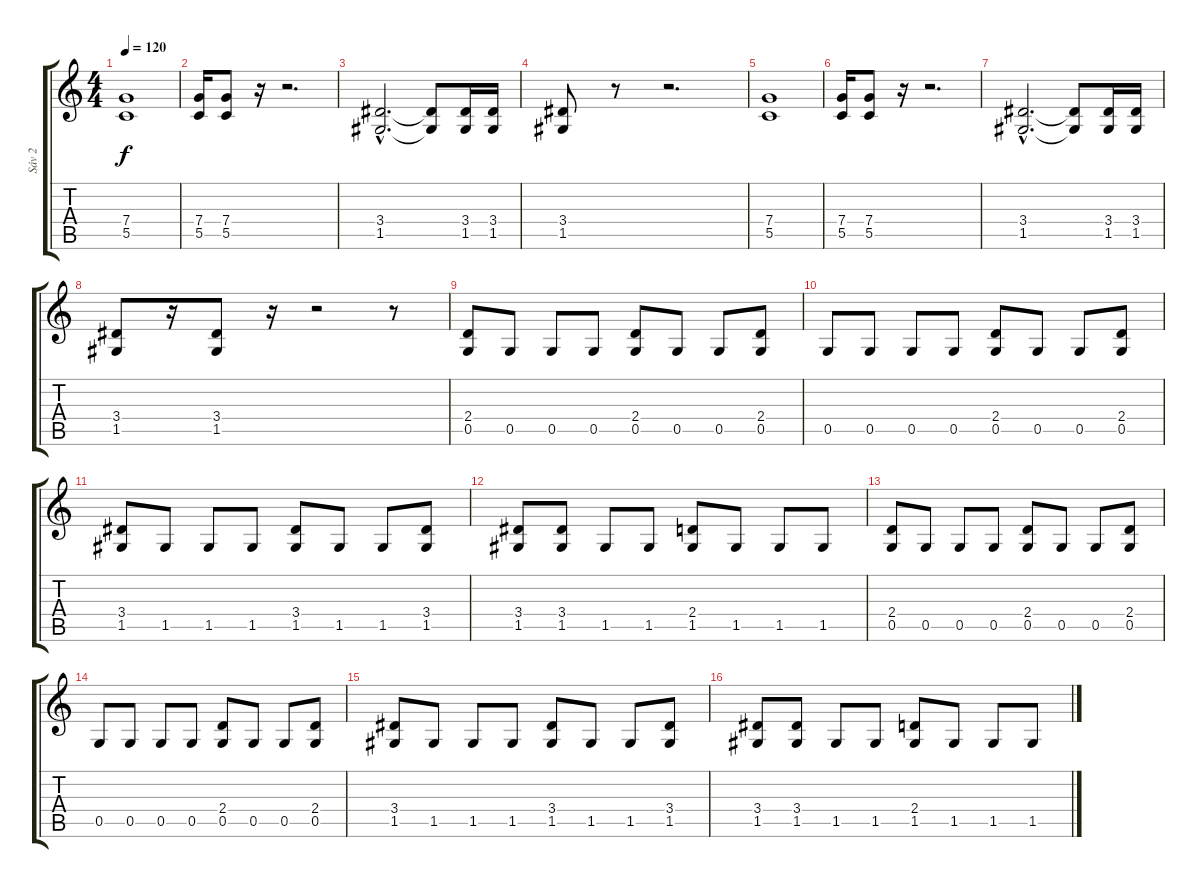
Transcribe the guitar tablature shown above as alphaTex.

\track ("Sáv 2" "Sáv 2") {instrument distortionguitar}
\staff {score tabs}
\tuning (D4 A3 F3 C3 G2 D2) {hide}
\ts (4 4)
\tempo 120
\clef g2
\ks c
(7.4 5.5).1{dy f instrument distortionguitar} |
(7.4 5.5).16 (7.4 5.5).8 r.16 r.2{d} |
(3.4{hac} 1.5{hac}).2{d} (3.4{t} 1.5{t}).8 (3.4 1.5).16 (3.4 1.5).16 |
(3.4 1.5).8 r.8 r.2{d} |
(7.4 5.5).1 |
(7.4 5.5).16 (7.4 5.5).8 r.16 r.2{d} |
(3.4{hac} 1.5{hac}).2{d} (3.4{t} 1.5{t}).8 (3.4 1.5).16 (3.4 1.5).16 |
(3.4 1.5).8 r.16 (3.4 1.5).8 r.16 r.2 r.8 |
(2.4 0.5).8 0.5.8 0.5.8 0.5.8 (2.4 0.5).8 0.5.8 0.5.8 (2.4 0.5).8 |
0.5.8 0.5.8 0.5.8 0.5.8 (2.4 0.5).8 0.5.8 0.5.8 (2.4 0.5).8 |
(3.4 1.5).8 1.5.8 1.5.8 1.5.8 (3.4 1.5).8 1.5.8 1.5.8 (3.4 1.5).8 |
(3.4 1.5).8 (3.4 1.5).8 1.5.8 1.5.8 (2.4 1.5).8 1.5.8 1.5.8 1.5.8 |
(2.4 0.5).8 0.5.8 0.5.8 0.5.8 (2.4 0.5).8 0.5.8 0.5.8 (2.4 0.5).8 |
0.5.8 0.5.8 0.5.8 0.5.8 (2.4 0.5).8 0.5.8 0.5.8 (2.4 0.5).8 |
(3.4 1.5).8 1.5.8 1.5.8 1.5.8 (3.4 1.5).8 1.5.8 1.5.8 (3.4 1.5).8 |
(3.4 1.5).8 (3.4 1.5).8 1.5.8 1.5.8 (2.4 1.5).8 1.5.8 1.5.8 1.5.8
